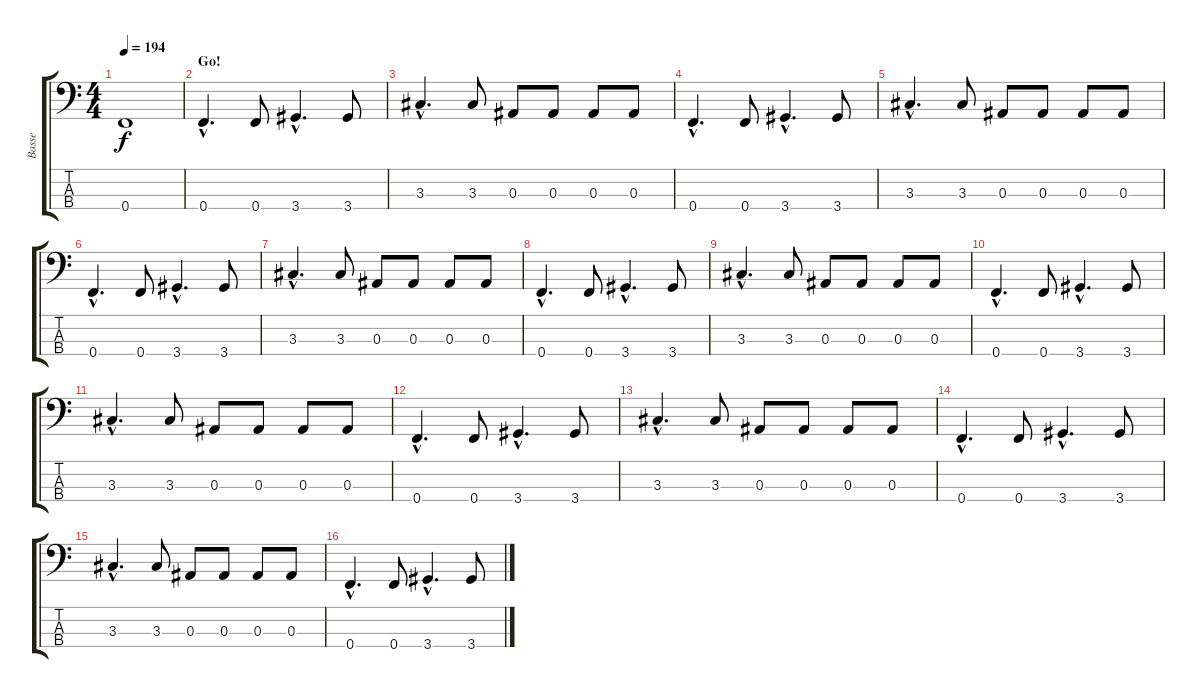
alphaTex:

\track ("Basse" "Basse") {instrument slapbass1}
\staff {score tabs}
\tuning (Ab2 Eb2 Bb1 F1) {hide}
\ts (4 4)
\tempo 194
\clef f4
\ks c
0.4{t}.1{dy f} |
\section ("" "Go!")
0.4{hac}.4{d} 0.4.8 3.4{hac}.4{d} 3.4.8 |
3.3{hac}.4{d} 3.3.8 0.3.8 0.3.8 0.3.8 0.3.8 |
0.4{hac}.4{d} 0.4.8 3.4{hac}.4{d} 3.4.8 |
3.3{hac}.4{d} 3.3.8 0.3.8 0.3.8 0.3.8 0.3.8 |
0.4{hac}.4{d} 0.4.8 3.4{hac}.4{d} 3.4.8 |
3.3{hac}.4{d} 3.3.8 0.3.8 0.3.8 0.3.8 0.3.8 |
0.4{hac}.4{d} 0.4.8 3.4{hac}.4{d} 3.4.8 |
3.3{hac}.4{d} 3.3.8 0.3.8 0.3.8 0.3.8 0.3.8 |
0.4{hac}.4{d} 0.4.8 3.4{hac}.4{d} 3.4.8 |
3.3{hac}.4{d} 3.3.8 0.3.8 0.3.8 0.3.8 0.3.8 |
0.4{hac}.4{d} 0.4.8 3.4{hac}.4{d} 3.4.8 |
3.3{hac}.4{d} 3.3.8 0.3.8 0.3.8 0.3.8 0.3.8 |
0.4{hac}.4{d} 0.4.8 3.4{hac}.4{d} 3.4.8 |
3.3{hac}.4{d} 3.3.8 0.3.8 0.3.8 0.3.8 0.3.8 |
0.4{hac}.4{d} 0.4.8 3.4{hac}.4{d} 3.4.8
